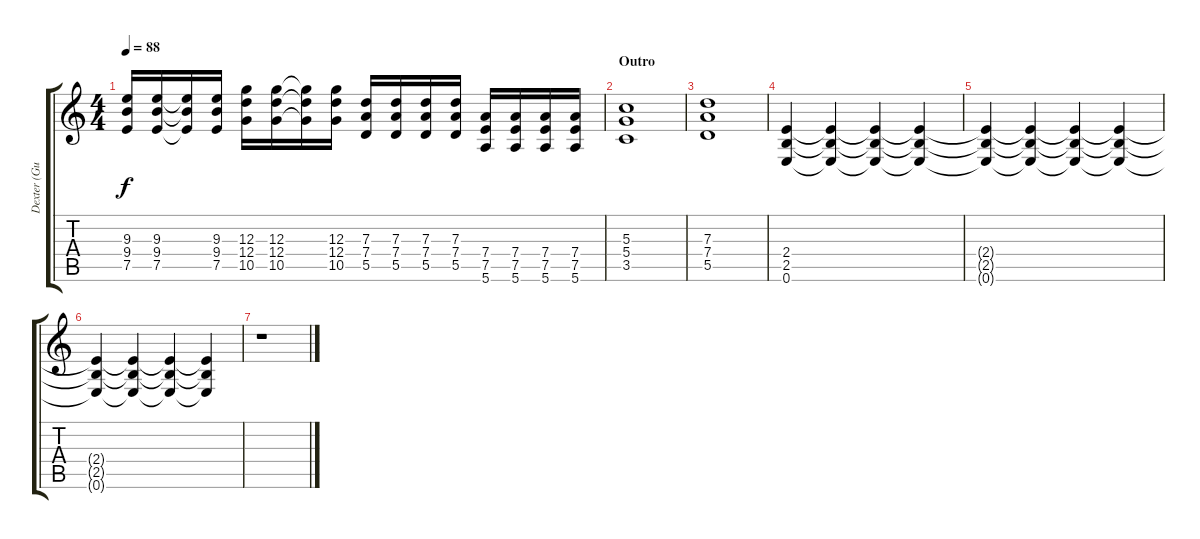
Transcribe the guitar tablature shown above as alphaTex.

\track ("Dexter (Guitar)" "Dexter (Gu") {instrument distortionguitar}
\staff {score tabs}
\tuning (E4 B3 G3 D3 A2 E2) {hide}
\ts (4 4)
\tempo 88
\clef g2
\ks c
(9.3 9.4 7.5).16{dy f} (9.3 9.4 7.5).16 (9.3{t} 9.4{t} 7.5{t}).16 (9.3 9.4 7.5).16 (12.3 12.4 10.5).16 (12.3 12.4 10.5).16 (12.3{t} 12.4{t} 10.5{t}).16 (12.3 12.4 10.5).16 (7.3 7.4 5.5).16 (7.3 7.4 5.5).16 (7.3 7.4 5.5).16 (7.3 7.4 5.5).16 (7.4 7.5 5.6).16 (7.4 7.5 5.6).16 (7.4 7.5 5.6).16 (7.4 7.5 5.6).16 |
\section ("" "Outro")
(5.3 5.4 3.5).1 |
(7.3 7.4 5.5).1 |
(2.4 2.5 0.6).4{volume 14} (2.4{t} 2.5{t} 0.6{t}).4 (2.4{t} 2.5{t} 0.6{t}).4 (2.4{t} 2.5{t} 0.6{t}).4 |
(2.4{t} 2.5{t} 0.6{t}).4{volume 13} (2.4{t} 2.5{t} 0.6{t}).4{volume 12} (2.4{t} 2.5{t} 0.6{t}).4{volume 10} (2.4{t} 2.5{t} 0.6{t}).4{volume 8} |
(2.4{t} 2.5{t} 0.6{t}).4{volume 6} (2.4{t} 2.5{t} 0.6{t}).4{volume 5} (2.4{t} 2.5{t} 0.6{t}).4{volume 4} (2.4{t} 2.5{t} 0.6{t}).4{volume 2} |
r.1
